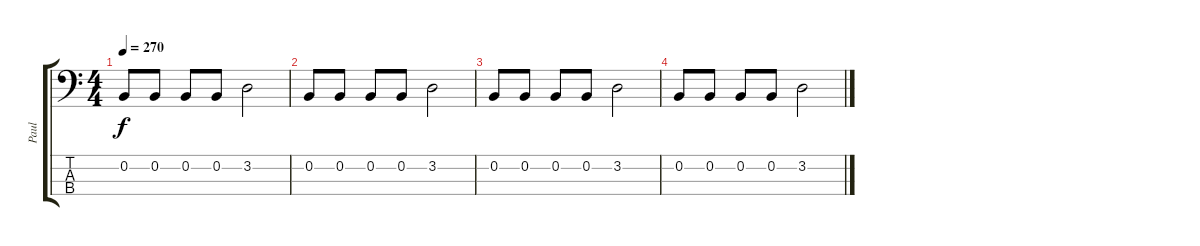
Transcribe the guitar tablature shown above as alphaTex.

\track ("Paul" "Paul") {instrument electricbasspick}
\staff {score tabs}
\tuning (E2 B1 Gb1 B0) {hide}
\ts (4 4)
\tempo 270
\clef f4
\ks c
0.2.8{dy f} 0.2.8 0.2.8 0.2.8 3.2.2 |
0.2.8 0.2.8 0.2.8 0.2.8 3.2.2 |
0.2.8 0.2.8 0.2.8 0.2.8 3.2.2 |
0.2.8 0.2.8 0.2.8 0.2.8 3.2.2
